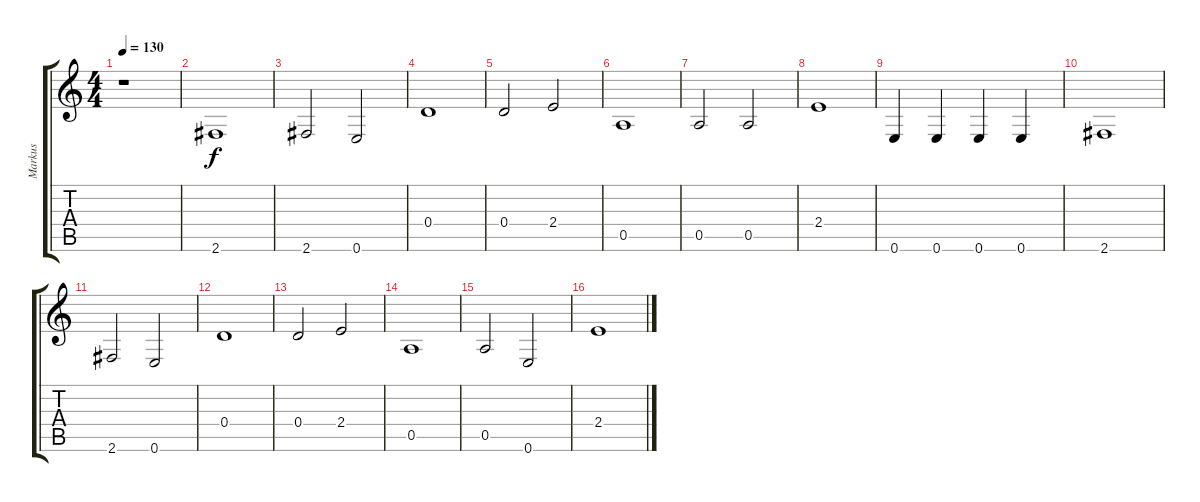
\track ("Markus" "Markus") {instrument electricbassfinger}
\staff {score tabs}
\tuning (E4 B3 G3 D3 A2 E2) {hide}
\ts (4 4)
\tempo 130
\clef g2
\ks c
r.1{dy f instrument electricbassfinger} |
2.6.1 |
2.6.2 0.6.2 |
0.4.1 |
0.4.2 2.4.2 |
0.5.1 |
0.5.2 0.5.2 |
2.4.1 |
0.6.4 0.6.4 0.6.4 0.6.4 |
2.6.1 |
2.6.2 0.6.2 |
0.4.1 |
0.4.2 2.4.2 |
0.5.1 |
0.5.2 0.6.2 |
2.4.1
